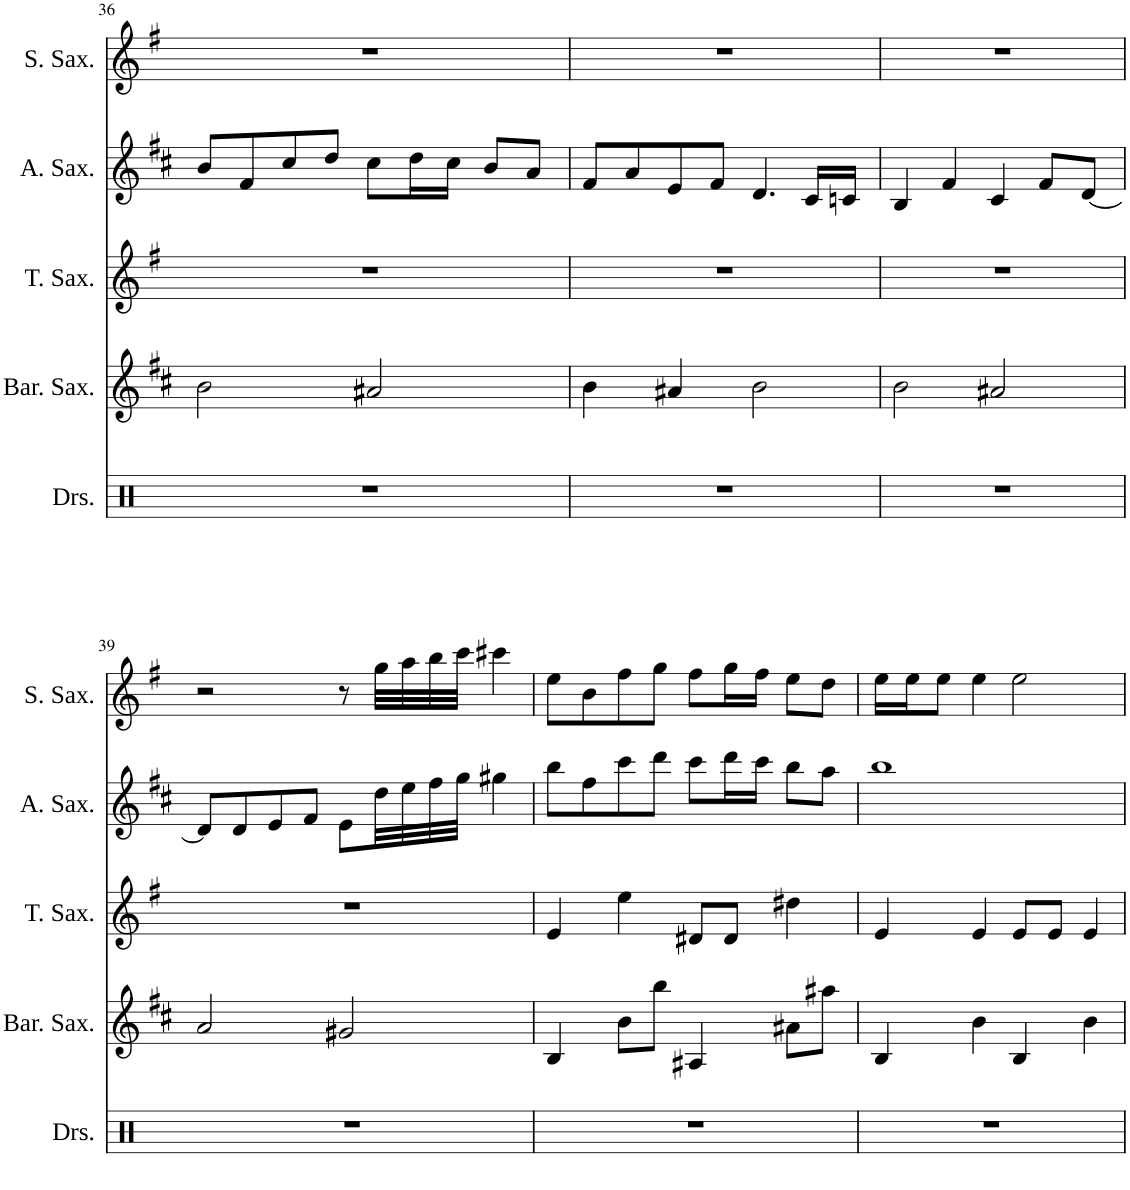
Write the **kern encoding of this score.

**kern	**kern	**kern	**kern	**kern
*part5	*part4	*part3	*part2	*part1
*staff5	*staff4	*staff3	*staff2	*staff1
*I"Drumset	*I"Baritone Saxophone	*I"Tenor Saxophone	*I"Alto Saxophone	*I"Soprano Saxophone
*I'Drs.	*I'Bar. Sax.	*I'T. Sax.	*I'A. Sax.	*I'S. Sax.
!!LO:PB:g=z
*clefX	*clefG2	*clefG2	*clefG2	*clefG2
*	*Trd12c21	*Trd8c14	*Trd5c9	*Trd1c2
*k[]	*k[f#c#]	*k[f#]	*k[f#c#]	*k[f#]
*M4/4	*M4/4	*M4/4	*M4/4	*M4/4
=36	=36	=36	=36	=36
1r	2b\	1r	8b/L	1r
.	.	.	8f#/	.
.	.	.	8cc#/	.
.	.	.	8dd/J	.
.	2a#X/	.	8cc#\L	.
.	.	.	16dd\L	.
.	.	.	16cc#\JJ	.
.	.	.	8b/L	.
.	.	.	8a/J	.
=37	=37	=37	=37	=37
1r	4b\	1r	8f#/L	1r
.	.	.	8a/	.
.	4a#X/	.	8e/	.
.	.	.	8f#/J	.
.	2b\	.	4.d/	.
.	.	.	16c#/LL	.
.	.	.	16cn/JJ	.
=38	=38	=38	=38	=38
1r	2b\	1r	4B/	1r
.	.	.	4f#/	.
.	2a#X/	.	4c#/	.
.	.	.	8f#/L	.
.	.	.	[8d/J	.
!!LO:LB:g=z
=39	=39	=39	=39	=39
1r	2a/	1r	8d/L]	2r
.	.	.	8d/	.
.	.	.	8e/	.
.	.	.	8f#/J	.
.	2g#X/	.	8e\L	8r
.	.	.	32dd\LL	32gg\LLL
.	.	.	32ee\	32aa\
.	.	.	32ff#\	32bb\
.	.	.	32gg\JJJ	32ccc\JJJ
.	.	.	4gg#X\	4ccc#X\
=40	=40	=40	=40	=40
1r	4B/	4e/	8bb\L	8ee\L
.	.	.	8ff#\	8b\
.	8b\L	4ee\	8ccc#\	8ff#\
.	8bb\J	.	8ddd\J	8gg\J
.	4A#X/	8d#X/L	8ccc#\L	8ff#\L
.	.	8d#/J	16ddd\L	16gg\L
.	.	.	16ccc#\JJ	16ff#\JJ
.	8a#X\L	4dd#X\	8bb\L	8ee\L
.	8aa#X\J	.	8aa\J	8dd\J
=41	=41	=41	=41	=41
1r	4B/	4e/	1bb	16ee\LL
.	.	.	.	16ee\J
.	.	.	.	8ee\J
.	4b\	4e/	.	4ee\
.	4B/	8e/L	.	2ee\
.	.	8e/J	.	.
.	4b\	4e/	.	.
=	=	=	=	=
*-	*-	*-	*-	*-
